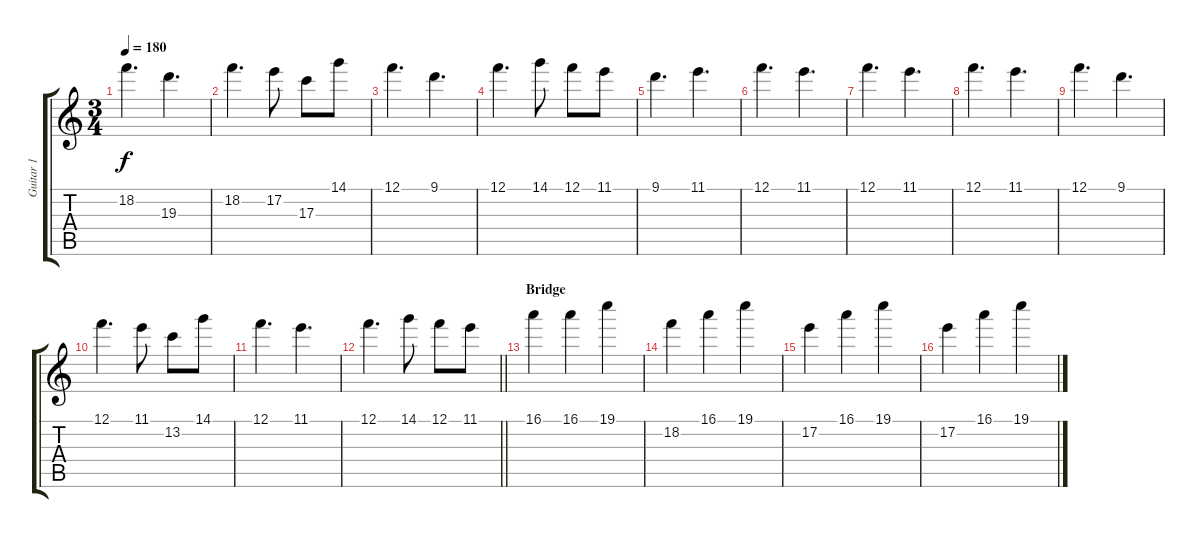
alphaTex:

\track ("Guitar 1" "Guitar 1") {instrument electricguitarclean}
\staff {score tabs}
\tuning (F4 B3 G3 D3 A2 E2) {hide}
\ts (3 4)
\tempo 180
\clef g2
\ks c
18.2.4{d dy f} 19.3.4{d} |
18.2.4{d} 17.2.8 17.3.8 14.1.8 |
12.1.4{d} 9.1.4{d} |
12.1.4{d} 14.1.8 12.1.8 11.1.8 |
9.1.4{d} 11.1.4{d} |
12.1.4{d} 11.1.4{d} |
12.1.4{d} 11.1.4{d} |
12.1.4{d} 11.1.4{d} |
12.1.4{d} 9.1.4{d} |
12.1.4{d} 11.1.8 13.2.8 14.1.8 |
12.1.4{d} 11.1.4{d} |
\barLineRight lightlight
12.1.4{d} 14.1.8 12.1.8 11.1.8 |
\section ("" "Bridge")
16.1.4 16.1.4 19.1.4 |
18.2.4 16.1.4 19.1.4 |
17.2.4 16.1.4 19.1.4 |
17.2.4 16.1.4 19.1.4
